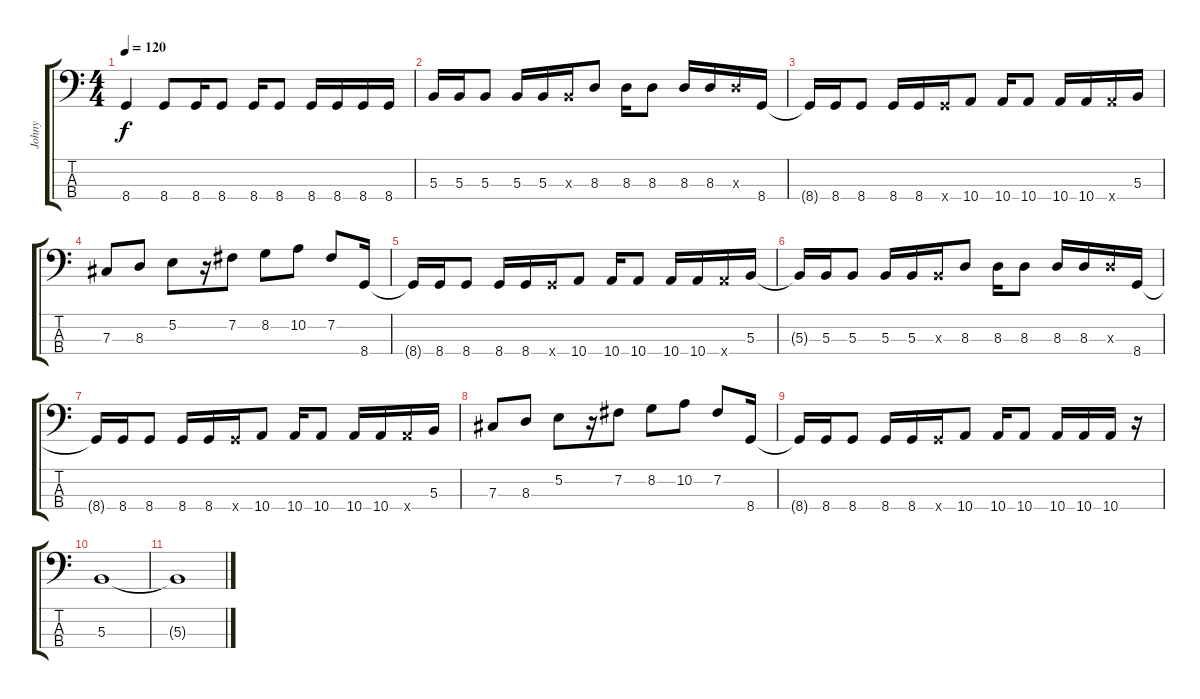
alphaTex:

\track ("Johny" "Johny") {instrument electricbasspick}
\staff {score tabs}
\tuning (E2 B1 Gb1 B0) {hide}
\ts (4 4)
\tempo 120
\clef f4
\ks c
8.4.4{dy f} 8.4.8 8.4.16 8.4.8 8.4.16 8.4.8 8.4.16 8.4.16 8.4.16 8.4.16 |
5.3.16 5.3.16 5.3.8 5.3.16 5.3.16 5.3{x}.16 8.3.8 8.3.16 8.3.8 8.3.16 8.3.16 8.3{x}.16 8.4.16 |
8.4{t}.16 8.4.16 8.4.8 8.4.16 8.4.16 8.4{x}.16 10.4.8 10.4.16 10.4.8 10.4.16 10.4.16 10.4{x}.16 5.3.16 |
7.3.8 8.3.8 5.2.8 r.16 7.2.8 8.2.8 10.2.8 7.2.8 8.4.16 |
8.4{t}.16 8.4.16 8.4.8 8.4.16 8.4.16 8.4{x}.16 10.4.8 10.4.16 10.4.8 10.4.16 10.4.16 10.4{x}.16 5.3.16 |
5.3{t}.16 5.3.16 5.3.8 5.3.16 5.3.16 5.3{x}.16 8.3.8 8.3.16 8.3.8 8.3.16 8.3.16 8.3{x}.16 8.4.16 |
8.4{t}.16 8.4.16 8.4.8 8.4.16 8.4.16 8.4{x}.16 10.4.8 10.4.16 10.4.8 10.4.16 10.4.16 10.4{x}.16 5.3.16 |
7.3.8 8.3.8 5.2.8 r.16 7.2.8 8.2.8 10.2.8 7.2.8 8.4.16 |
8.4{t}.16 8.4.16 8.4.8 8.4.16 8.4.16 8.4{x}.16 10.4.8 10.4.16 10.4.8 10.4.16 10.4.16 10.4.16 r.16 |
5.3.1 |
5.3{t}.1
